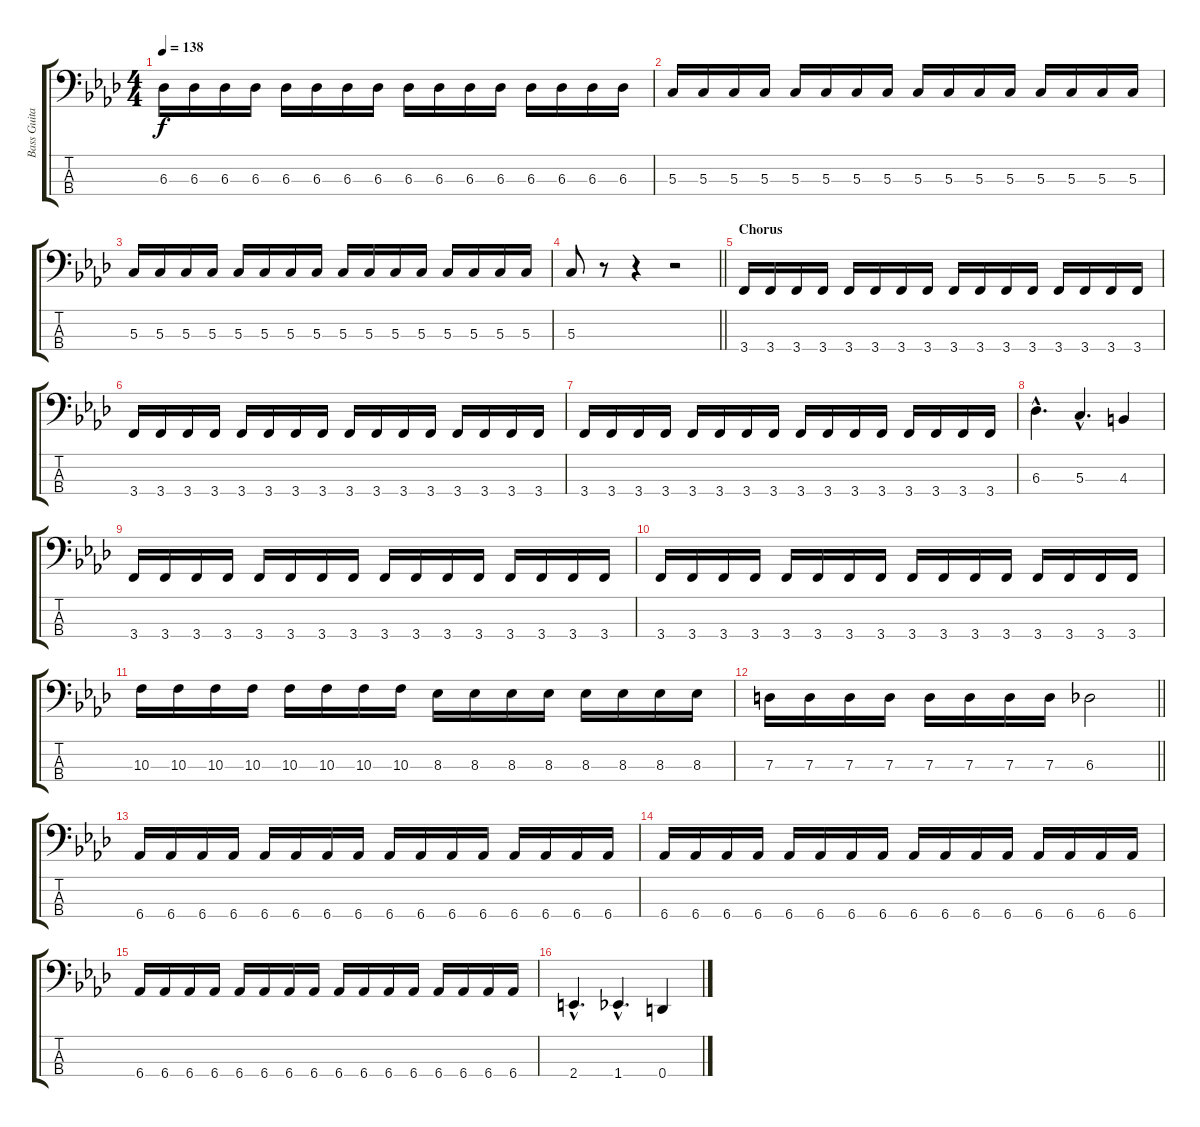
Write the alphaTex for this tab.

\track ("Bass Guitar" "Bass Guita") {instrument electricbassfinger}
\staff {score tabs}
\tuning (F2 C2 G1 D1) {hide}
\ts (4 4)
\tempo 138
\clef f4
\ks fminor
6.3.16{dy f} 6.3.16 6.3.16 6.3.16 6.3.16 6.3.16 6.3.16 6.3.16 6.3.16 6.3.16 6.3.16 6.3.16 6.3.16 6.3.16 6.3.16 6.3.16 |
5.3.16 5.3.16 5.3.16 5.3.16 5.3.16 5.3.16 5.3.16 5.3.16 5.3.16 5.3.16 5.3.16 5.3.16 5.3.16 5.3.16 5.3.16 5.3.16 |
5.3.16 5.3.16 5.3.16 5.3.16 5.3.16 5.3.16 5.3.16 5.3.16 5.3.16 5.3.16 5.3.16 5.3.16 5.3.16 5.3.16 5.3.16 5.3.16 |
\barLineRight lightlight
5.3.8 r.8 r.4 r.2 |
\section ("" "Chorus")
3.4.16 3.4.16 3.4.16 3.4.16 3.4.16 3.4.16 3.4.16 3.4.16 3.4.16 3.4.16 3.4.16 3.4.16 3.4.16 3.4.16 3.4.16 3.4.16 |
3.4.16 3.4.16 3.4.16 3.4.16 3.4.16 3.4.16 3.4.16 3.4.16 3.4.16 3.4.16 3.4.16 3.4.16 3.4.16 3.4.16 3.4.16 3.4.16 |
3.4.16 3.4.16 3.4.16 3.4.16 3.4.16 3.4.16 3.4.16 3.4.16 3.4.16 3.4.16 3.4.16 3.4.16 3.4.16 3.4.16 3.4.16 3.4.16 |
6.3{hac}.4{d} 5.3{hac}.4{d} 4.3.4 |
3.4.16 3.4.16 3.4.16 3.4.16 3.4.16 3.4.16 3.4.16 3.4.16 3.4.16 3.4.16 3.4.16 3.4.16 3.4.16 3.4.16 3.4.16 3.4.16 |
3.4.16 3.4.16 3.4.16 3.4.16 3.4.16 3.4.16 3.4.16 3.4.16 3.4.16 3.4.16 3.4.16 3.4.16 3.4.16 3.4.16 3.4.16 3.4.16 |
10.3.16 10.3.16 10.3.16 10.3.16 10.3.16 10.3.16 10.3.16 10.3.16 8.3.16 8.3.16 8.3.16 8.3.16 8.3.16 8.3.16 8.3.16 8.3.16 |
\barLineRight lightlight
7.3.16 7.3.16 7.3.16 7.3.16 7.3.16 7.3.16 7.3.16 7.3.16 6.3.2 |
6.4.16 6.4.16 6.4.16 6.4.16 6.4.16 6.4.16 6.4.16 6.4.16 6.4.16 6.4.16 6.4.16 6.4.16 6.4.16 6.4.16 6.4.16 6.4.16 |
6.4.16 6.4.16 6.4.16 6.4.16 6.4.16 6.4.16 6.4.16 6.4.16 6.4.16 6.4.16 6.4.16 6.4.16 6.4.16 6.4.16 6.4.16 6.4.16 |
6.4.16 6.4.16 6.4.16 6.4.16 6.4.16 6.4.16 6.4.16 6.4.16 6.4.16 6.4.16 6.4.16 6.4.16 6.4.16 6.4.16 6.4.16 6.4.16 |
2.4{hac}.4{d} 1.4{hac}.4{d} 0.4.4
